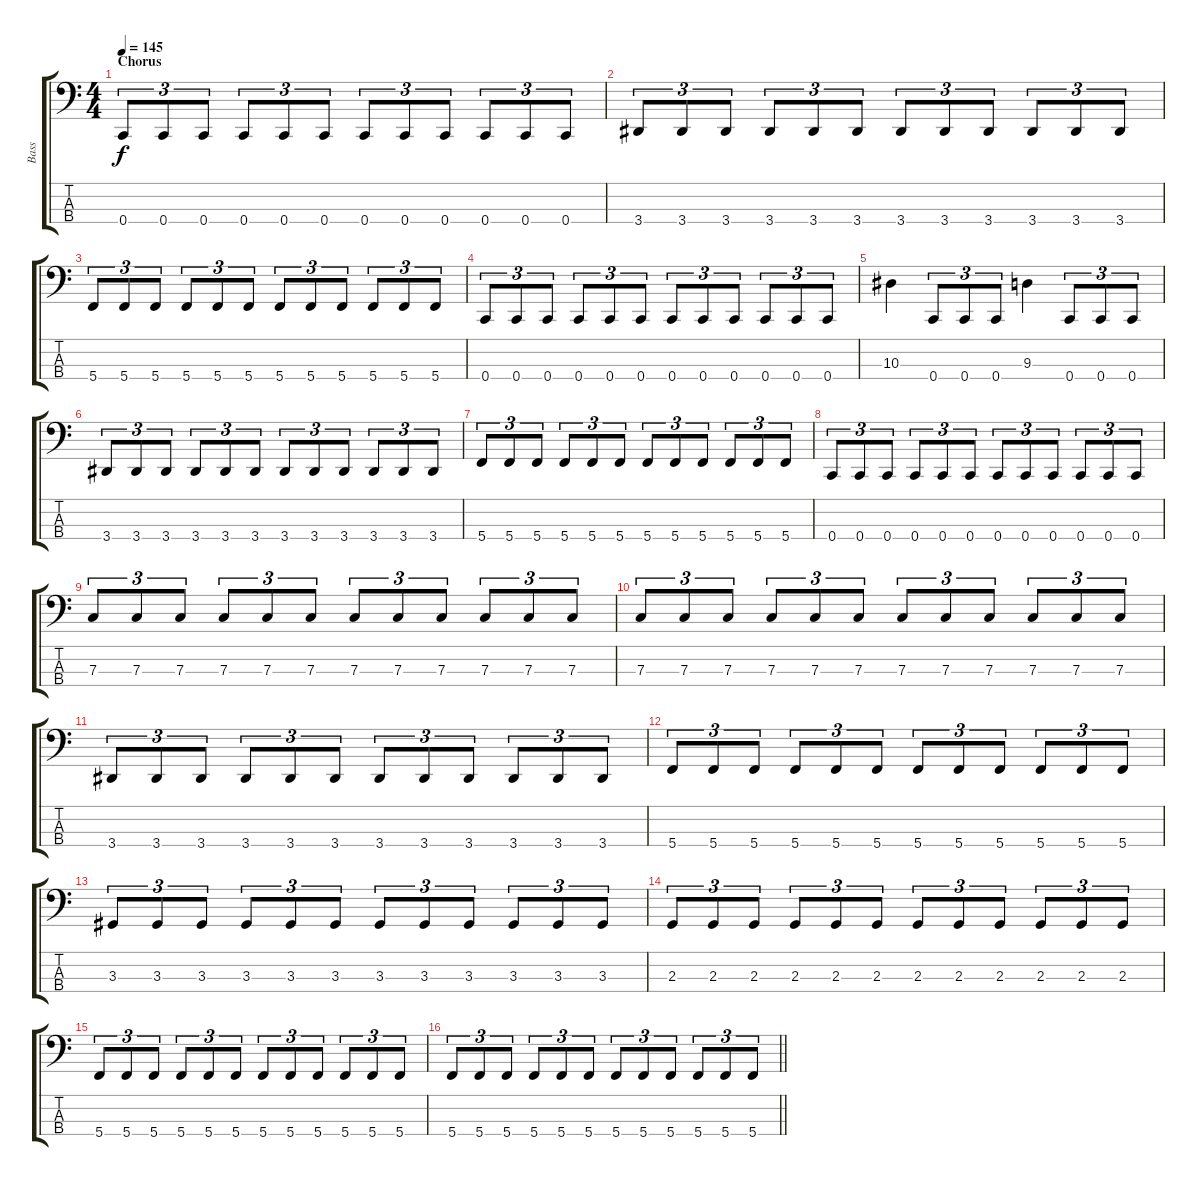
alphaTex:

\track ("Bass" "Bass") {instrument electricbasspick}
\staff {score tabs}
\tuning (Eb2 Bb1 F1 C1) {hide}
\ts (4 4)
\section ("" "Chorus")
\tempo 145
\clef f4
\ks c
0.4.8{tu (3 2) dy f} 0.4.8{tu (3 2)} 0.4.8{tu (3 2)} 0.4.8{tu (3 2)} 0.4.8{tu (3 2)} 0.4.8{tu (3 2)} 0.4.8{tu (3 2)} 0.4.8{tu (3 2)} 0.4.8{tu (3 2)} 0.4.8{tu (3 2)} 0.4.8{tu (3 2)} 0.4.8{tu (3 2)} |
3.4.8{tu (3 2)} 3.4.8{tu (3 2)} 3.4.8{tu (3 2)} 3.4.8{tu (3 2)} 3.4.8{tu (3 2)} 3.4.8{tu (3 2)} 3.4.8{tu (3 2)} 3.4.8{tu (3 2)} 3.4.8{tu (3 2)} 3.4.8{tu (3 2)} 3.4.8{tu (3 2)} 3.4.8{tu (3 2)} |
5.4.8{tu (3 2)} 5.4.8{tu (3 2)} 5.4.8{tu (3 2)} 5.4.8{tu (3 2)} 5.4.8{tu (3 2)} 5.4.8{tu (3 2)} 5.4.8{tu (3 2)} 5.4.8{tu (3 2)} 5.4.8{tu (3 2)} 5.4.8{tu (3 2)} 5.4.8{tu (3 2)} 5.4.8{tu (3 2)} |
0.4.8{tu (3 2)} 0.4.8{tu (3 2)} 0.4.8{tu (3 2)} 0.4.8{tu (3 2)} 0.4.8{tu (3 2)} 0.4.8{tu (3 2)} 0.4.8{tu (3 2)} 0.4.8{tu (3 2)} 0.4.8{tu (3 2)} 0.4.8{tu (3 2)} 0.4.8{tu (3 2)} 0.4.8{tu (3 2)} |
10.3.4 0.4.8{tu (3 2)} 0.4.8{tu (3 2)} 0.4.8{tu (3 2)} 9.3.4 0.4.8{tu (3 2)} 0.4.8{tu (3 2)} 0.4.8{tu (3 2)} |
3.4.8{tu (3 2)} 3.4.8{tu (3 2)} 3.4.8{tu (3 2)} 3.4.8{tu (3 2)} 3.4.8{tu (3 2)} 3.4.8{tu (3 2)} 3.4.8{tu (3 2)} 3.4.8{tu (3 2)} 3.4.8{tu (3 2)} 3.4.8{tu (3 2)} 3.4.8{tu (3 2)} 3.4.8{tu (3 2)} |
5.4.8{tu (3 2)} 5.4.8{tu (3 2)} 5.4.8{tu (3 2)} 5.4.8{tu (3 2)} 5.4.8{tu (3 2)} 5.4.8{tu (3 2)} 5.4.8{tu (3 2)} 5.4.8{tu (3 2)} 5.4.8{tu (3 2)} 5.4.8{tu (3 2)} 5.4.8{tu (3 2)} 5.4.8{tu (3 2)} |
0.4.8{tu (3 2)} 0.4.8{tu (3 2)} 0.4.8{tu (3 2)} 0.4.8{tu (3 2)} 0.4.8{tu (3 2)} 0.4.8{tu (3 2)} 0.4.8{tu (3 2)} 0.4.8{tu (3 2)} 0.4.8{tu (3 2)} 0.4.8{tu (3 2)} 0.4.8{tu (3 2)} 0.4.8{tu (3 2)} |
7.3.8{tu (3 2)} 7.3.8{tu (3 2)} 7.3.8{tu (3 2)} 7.3.8{tu (3 2)} 7.3.8{tu (3 2)} 7.3.8{tu (3 2)} 7.3.8{tu (3 2)} 7.3.8{tu (3 2)} 7.3.8{tu (3 2)} 7.3.8{tu (3 2)} 7.3.8{tu (3 2)} 7.3.8{tu (3 2)} |
7.3.8{tu (3 2)} 7.3.8{tu (3 2)} 7.3.8{tu (3 2)} 7.3.8{tu (3 2)} 7.3.8{tu (3 2)} 7.3.8{tu (3 2)} 7.3.8{tu (3 2)} 7.3.8{tu (3 2)} 7.3.8{tu (3 2)} 7.3.8{tu (3 2)} 7.3.8{tu (3 2)} 7.3.8{tu (3 2)} |
3.4.8{tu (3 2)} 3.4.8{tu (3 2)} 3.4.8{tu (3 2)} 3.4.8{tu (3 2)} 3.4.8{tu (3 2)} 3.4.8{tu (3 2)} 3.4.8{tu (3 2)} 3.4.8{tu (3 2)} 3.4.8{tu (3 2)} 3.4.8{tu (3 2)} 3.4.8{tu (3 2)} 3.4.8{tu (3 2)} |
5.4.8{tu (3 2)} 5.4.8{tu (3 2)} 5.4.8{tu (3 2)} 5.4.8{tu (3 2)} 5.4.8{tu (3 2)} 5.4.8{tu (3 2)} 5.4.8{tu (3 2)} 5.4.8{tu (3 2)} 5.4.8{tu (3 2)} 5.4.8{tu (3 2)} 5.4.8{tu (3 2)} 5.4.8{tu (3 2)} |
3.3.8{tu (3 2)} 3.3.8{tu (3 2)} 3.3.8{tu (3 2)} 3.3.8{tu (3 2)} 3.3.8{tu (3 2)} 3.3.8{tu (3 2)} 3.3.8{tu (3 2)} 3.3.8{tu (3 2)} 3.3.8{tu (3 2)} 3.3.8{tu (3 2)} 3.3.8{tu (3 2)} 3.3.8{tu (3 2)} |
2.3.8{tu (3 2)} 2.3.8{tu (3 2)} 2.3.8{tu (3 2)} 2.3.8{tu (3 2)} 2.3.8{tu (3 2)} 2.3.8{tu (3 2)} 2.3.8{tu (3 2)} 2.3.8{tu (3 2)} 2.3.8{tu (3 2)} 2.3.8{tu (3 2)} 2.3.8{tu (3 2)} 2.3.8{tu (3 2)} |
5.4.8{tu (3 2)} 5.4.8{tu (3 2)} 5.4.8{tu (3 2)} 5.4.8{tu (3 2)} 5.4.8{tu (3 2)} 5.4.8{tu (3 2)} 5.4.8{tu (3 2)} 5.4.8{tu (3 2)} 5.4.8{tu (3 2)} 5.4.8{tu (3 2)} 5.4.8{tu (3 2)} 5.4.8{tu (3 2)} |
\barLineRight lightlight
5.4.8{tu (3 2)} 5.4.8{tu (3 2)} 5.4.8{tu (3 2)} 5.4.8{tu (3 2)} 5.4.8{tu (3 2)} 5.4.8{tu (3 2)} 5.4.8{tu (3 2)} 5.4.8{tu (3 2)} 5.4.8{tu (3 2)} 5.4.8{tu (3 2)} 5.4.8{tu (3 2)} 5.4.8{tu (3 2)}
